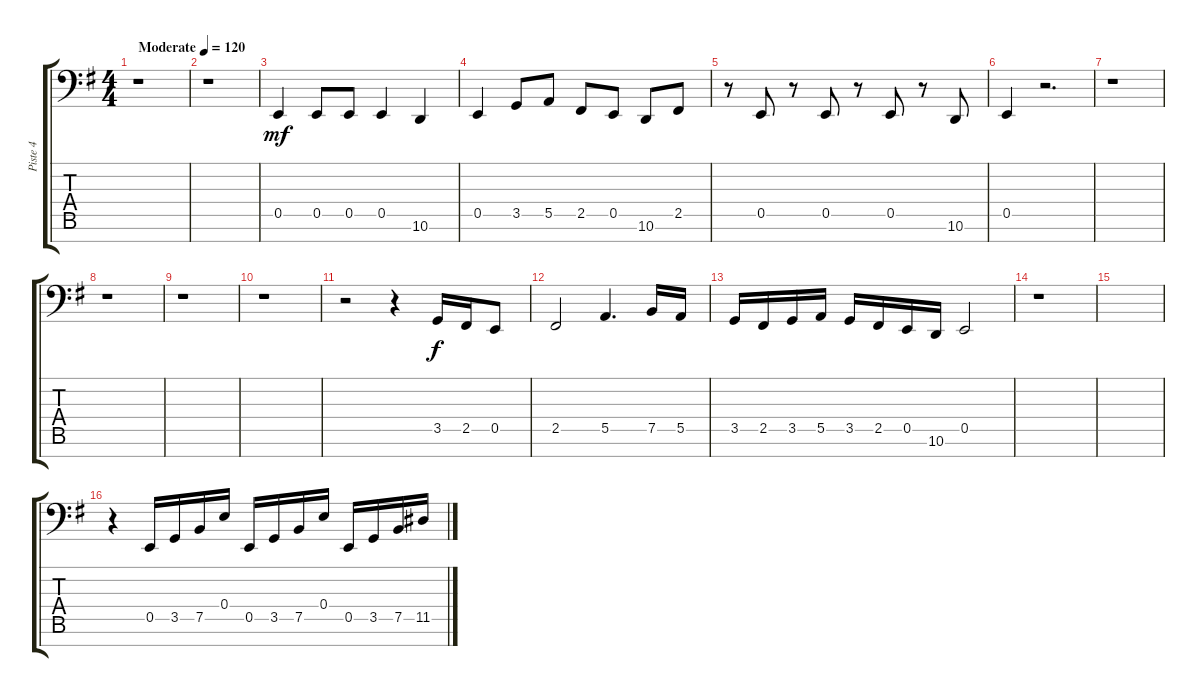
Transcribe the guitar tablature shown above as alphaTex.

\track ("Piste 4" "Piste 4") {instrument lead1square}
\staff {score tabs}
\tuning (E-1 E5 E4 E3 E2 E1 E0) {hide}
\ts (4 4)
\tempo (120 "Moderate")
\clef f4
\ks g
r.1{dy mf instrument lead1square} |
r.1 |
0.5.4 0.5.8 0.5.8 0.5.4 10.6.4 |
0.5.4 3.5.8 5.5.8 2.5.8 0.5.8 10.6.8 2.5.8 |
r.8 0.5.8 r.8 0.5.8 r.8 0.5.8 r.8 10.6.8 |
0.5.4 r.2{d} |
r.1 |
r.1 |
r.1 |
r.1 |
r.2 r.4 3.5.16{dy f} 2.5.16 0.5.8 |
2.5.2 5.5.4{d} 7.5.16 5.5.16 |
3.5.16 2.5.16 3.5.16 5.5.16 3.5.16 2.5.16 0.5.16 10.6.16 0.5.2 |
r.1 |
|
r.4 0.5.16 3.5.16 7.5.16 0.4.16 0.5.16 3.5.16 7.5.16 0.4.16 0.5.16 3.5.16 7.5.16 11.5.16
